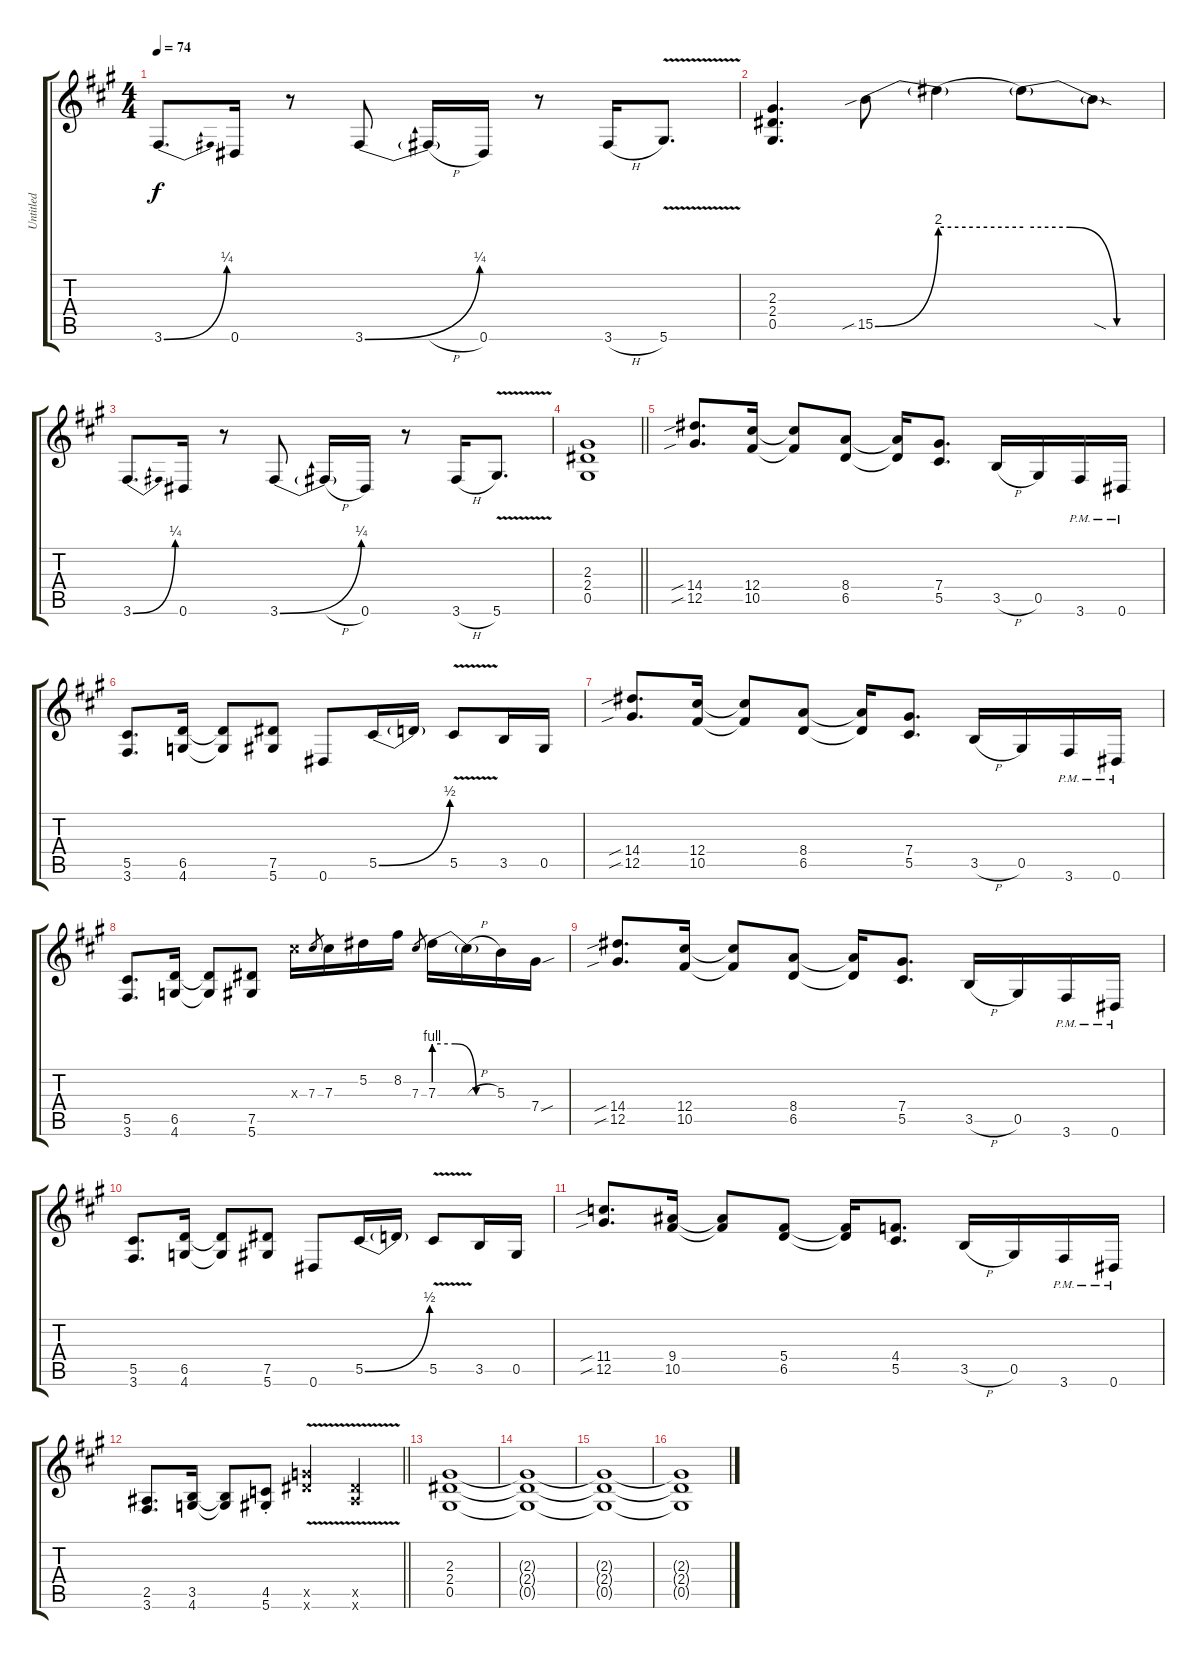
\track ("Untitled" "Untitled") {instrument distortionguitar}
\staff {score tabs}
\tuning (Eb4 Bb3 Gb3 Db3 Ab2 Eb2) {hide}
\ts (4 4)
\tempo 74
\clef g2
\ks a
3.6{be (bend 0 0 60 1)}.8{d dy f} 0.6.16 r.8 3.6{be (bend 0 0 60 1)}.8 3.6{h t}.16 0.6.16 r.8 3.6{h}.16 5.6{v}.8{d} |
(2.3 2.4 0.5).4{d} 15.5{be (bend 0 0 60 8) sib}.8 15.5{be (hold 0 8 60 8) t}.4 15.5{be (custom 0 8 20 8 40 0 60 0) t}.8 15.5{sod t}.8 |
3.6{be (bend 0 0 60 1)}.8{d} 0.6.16 r.8 3.6{be (bend 0 0 60 1)}.8 3.6{h t}.16 0.6.16 r.8 3.6{h}.16 5.6{v}.8{d} |
\barLineRight lightlight
(2.3 2.4 0.5).1 |
(14.4{sib} 12.5{sib}).8{d} (12.4 10.5).16 (12.4{t} 10.5{t}).8 (8.4 6.5).8 (8.4{t} 6.5{t}).16 (7.4 5.5).8{d} 3.5{h}.16 0.5.16 3.6{pm}.16 0.6{pm}.16 |
(5.5 3.6).8{d} (6.5 4.6).16 (6.5{t} 4.6{t}).8 (7.5 5.6).8 0.6.8 5.5{be (bend 0 0 60 2)}.16 5.5{t}.16 5.5{v}.8 3.5.16 0.5.16 |
(14.4{sib} 12.5{sib}).8{d} (12.4 10.5).16 (12.4{t} 10.5{t}).8 (8.4 6.5).8 (8.4{t} 6.5{t}).16 (7.4 5.5).8{d} 3.5{h}.16 0.5.16 3.6{pm}.16 0.6{pm}.16 |
(5.5 3.6).8{d} (6.5 4.6).16 (6.5{t} 4.6{t}).8 (7.5 5.6).8 7.3{x}.16 7.3.8{gr} 7.3.16 5.2.16 8.2.16 7.3.8{gr} 7.3{be (custom 0 4 20 4 40 0 60 0)}.16 7.3{h t}.16 5.3.16 7.4{sou}.16 |
(14.4{sib} 12.5{sib}).8{d} (12.4 10.5).16 (12.4{t} 10.5{t}).8 (8.4 6.5).8 (8.4{t} 6.5{t}).16 (7.4 5.5).8{d} 3.5{h}.16 0.5.16 3.6{pm}.16 0.6{pm}.16 |
(5.5 3.6).8{d} (6.5 4.6).16 (6.5{t} 4.6{t}).8 (7.5 5.6).8 0.6.8 5.5{be (bend 0 0 60 2)}.16 5.5{t}.16 5.5{v}.8 3.5.16 0.5.16 |
(11.4{sib} 12.5{sib}).8{d} (9.4 10.5).16 (9.4{t} 10.5{t}).8 (5.4 6.5).8 (5.4{t} 6.5{t}).16 (4.4 5.5).8{d} 3.5{h}.16 0.5.16 3.6{pm}.16 0.6{pm}.16 |
\barLineRight lightlight
(2.5 3.6).8{d} (3.5 4.6).16 (3.5{t} 4.6{t}).8 (4.5{st} 5.6{st}).8 (11.5{v x} 12.6{v x}).4 (7.5{v x} 7.6{v x}).4 |
(2.3 2.4 0.5).1 |
(2.3{t} 2.4{t} 0.5{t}).1 |
(2.3{t} 2.4{t} 0.5{t}).1 |
(2.3{t} 2.4{t} 0.5{t}).1
